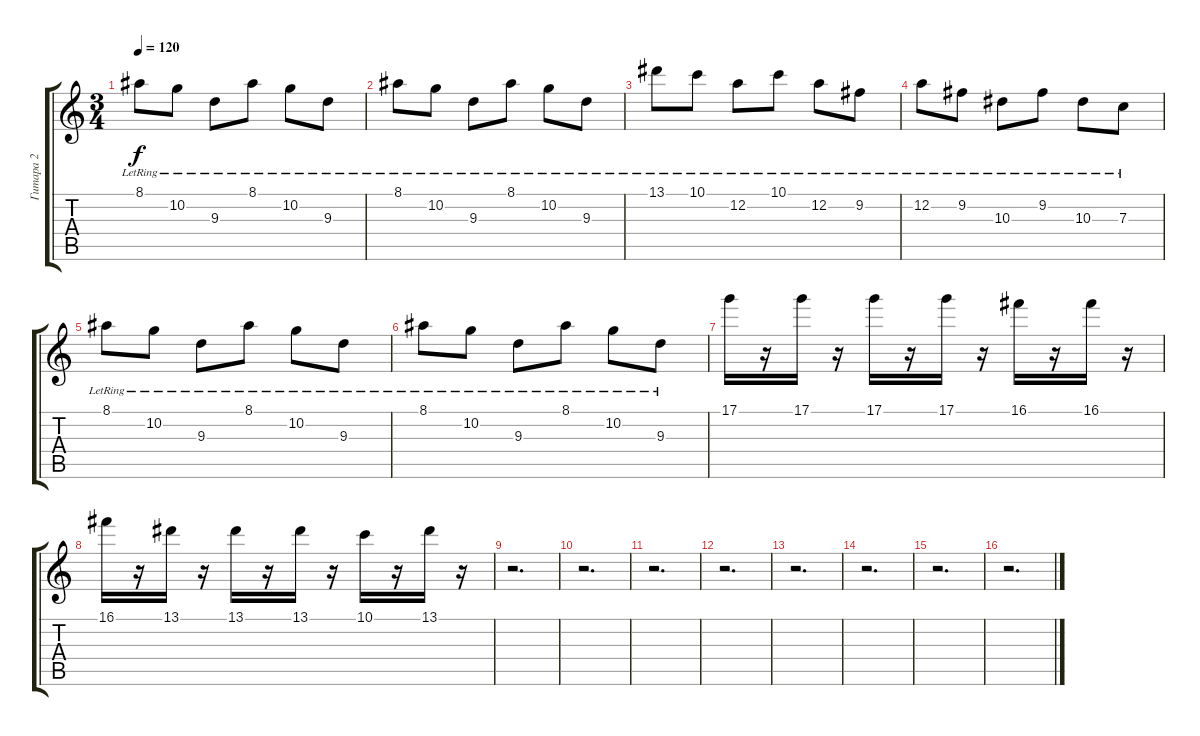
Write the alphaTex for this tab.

\track ("Гитара 2" "Гитара 2") {instrument overdrivenguitar}
\staff {score tabs}
\tuning (D4 A3 F3 C3 G2 D2) {hide}
\ts (3 4)
\tempo 120
\clef g2
\ks c
8.1{lr}.8{dy f} 10.2{lr}.8 9.3{lr}.8 8.1{lr}.8 10.2{lr}.8 9.3{lr}.8 |
8.1{lr}.8 10.2{lr}.8 9.3{lr}.8 8.1{lr}.8 10.2{lr}.8 9.3{lr}.8 |
13.1{lr}.8 10.1{lr}.8 12.2{lr}.8 10.1{lr}.8 12.2{lr}.8 9.2{lr}.8 |
12.2{lr}.8 9.2{lr}.8 10.3{lr}.8 9.2{lr}.8 10.3{lr}.8 7.3{lr}.8 |
8.1{lr}.8 10.2{lr}.8 9.3{lr}.8 8.1{lr}.8 10.2{lr}.8 9.3{lr}.8 |
8.1{lr}.8 10.2{lr}.8 9.3{lr}.8 8.1{lr}.8 10.2{lr}.8 9.3{lr}.8 |
17.1.16 r.16 17.1.16 r.16 17.1.16 r.16 17.1.16 r.16 16.1.16 r.16 16.1.16 r.16 |
16.1.16 r.16 13.1.16 r.16 13.1.16 r.16 13.1.16 r.16 10.1.16 r.16 13.1.16 r.16 |
r.2{d} |
r.2{d} |
r.2{d} |
r.2{d} |
r.2{d} |
r.2{d} |
r.2{d} |
r.2{d}
